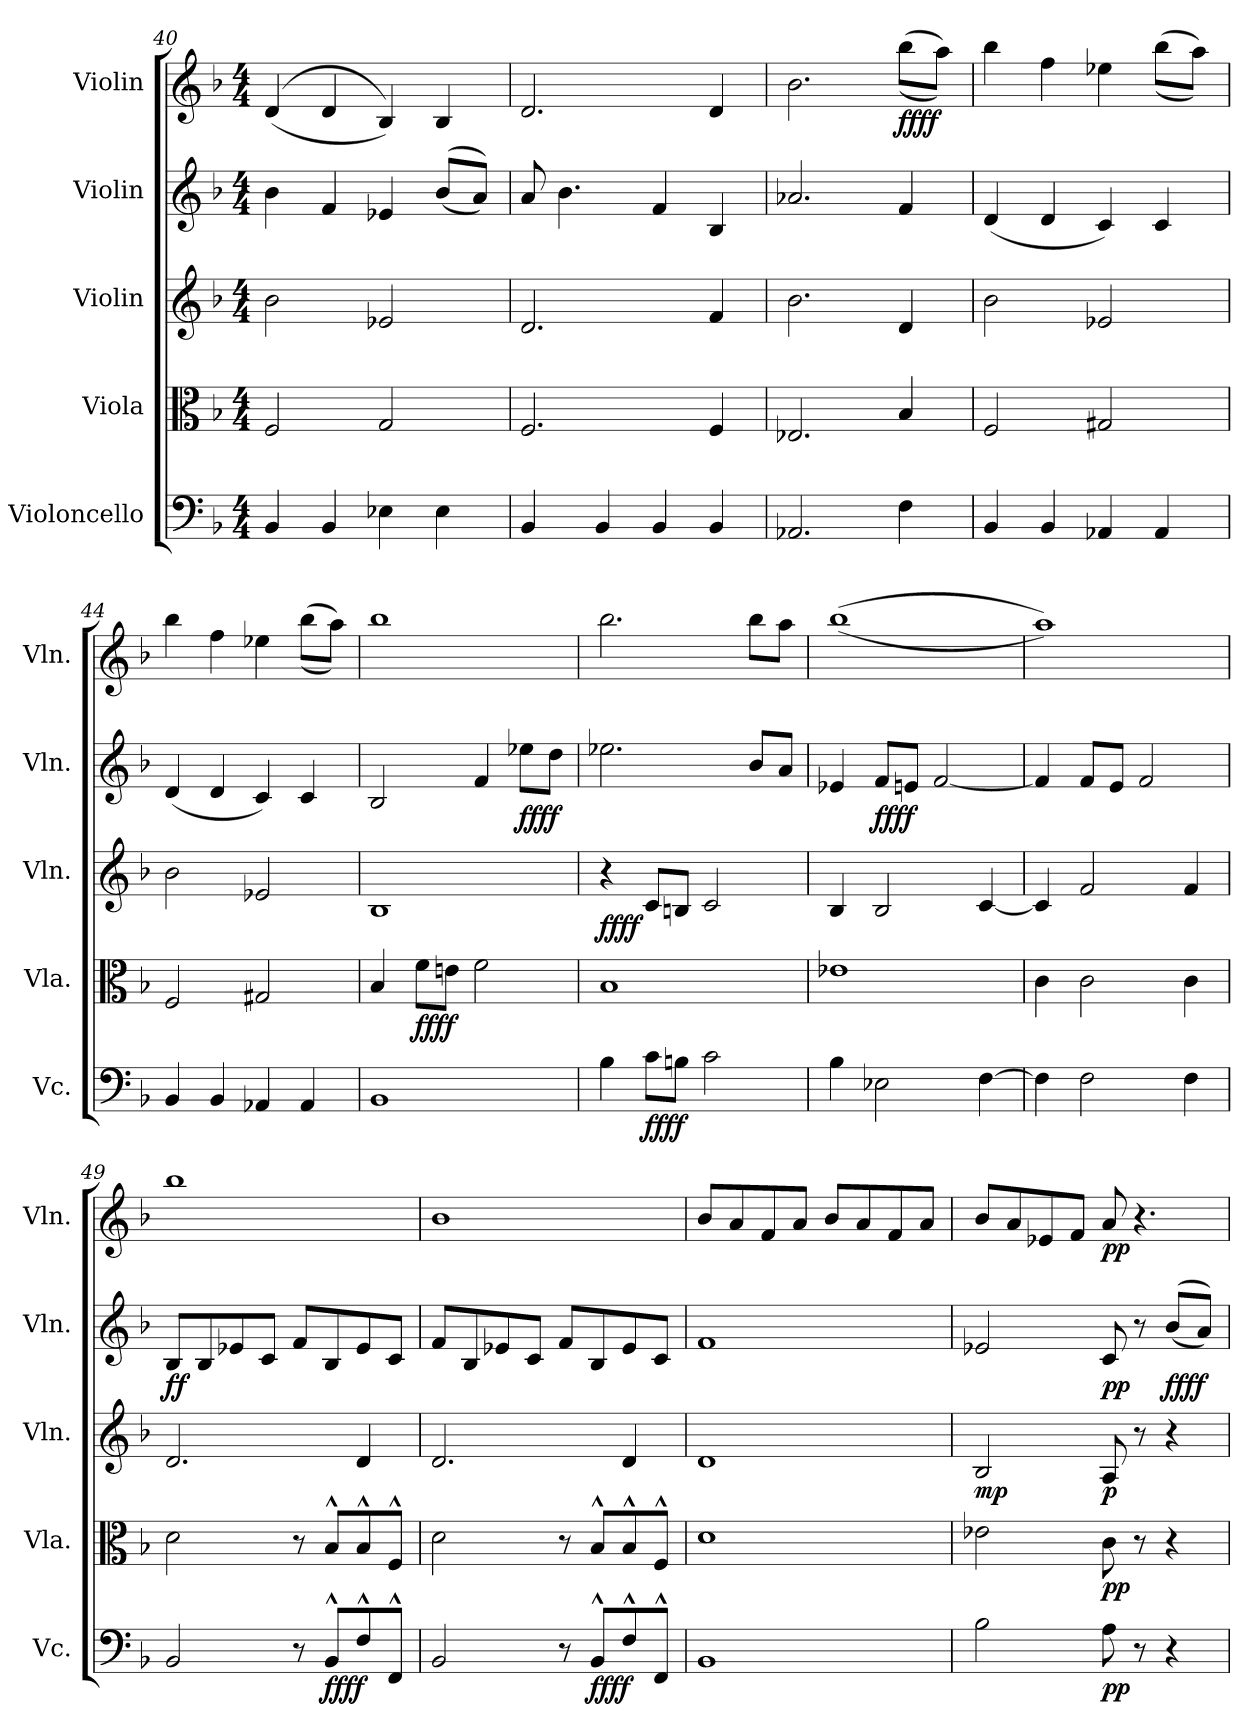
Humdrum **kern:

**kern	**dynam	**kern	**dynam	**kern	**dynam	**kern	**dynam	**kern	**dynam
*part5	*part5	*part4	*part4	*part3	*part3	*part2	*part2	*part1	*part1
*staff5	*staff5	*staff4	*staff4	*staff3	*staff3	*staff2	*staff2	*staff1	*staff1
*I"Violoncello	*	*I"Viola	*	*I"Violin	*	*I"Violin	*	*I"Violin	*
*I'Vc.	*	*I'Vla.	*	*I'Vln.	*	*I'Vln.	*	*I'Vln.	*
*clefF4	*	*clefC3	*	*clefG2	*	*clefG2	*	*clefG2	*
*k[b-]	*	*k[b-]	*	*k[b-]	*	*k[b-]	*	*k[b-]	*
*M4/4	*	*M4/4	*	*M4/4	*	*M4/4	*	*M4/4	*
=40	=40	=40	=40	=40	=40	=40	=40	=40	=40
!	!LO:DY:b	!	!	!	!	!	!	!	!
!	!LO:DY:n=1:b	!	!LO:DY:b	!	!	!	!	!	!
!	!	!	!LO:DY:n=1:b	!	!	!	!	!	!LO:DY:b
!	!	!	!	!	!	!	!	!	!LO:DY:n=1:b
4BB-/	sfp sfp	2F/	sfp sfp	2b-\	.	4b-\	.	((4d/	sfp sfp
4BB-/	.	.	.	.	.	4f/	.	4d/	.
4E-X\	.	2G/	.	2e-X/	.	4e-X/	.	4B-/))	.
4E-\	.	.	.	.	.	((8b-/L	.	4B-/	.
.	.	.	.	.	.	8a/J))	.	.	.
!!LO:LB:g=z
=41	=41	=41	=41	=41	=41	=41	=41	=41	=41
4BB-/	.	2.F/	.	2.d/	.	8a/	.	2.d/	.
.	.	.	.	.	.	4.b-\	.	.	.
4BB-/	.	.	.	.	.	.	.	.	.
4BB-/	.	.	.	.	.	4f/	.	.	.
4BB-/	.	4F/	.	4f/	.	4B-/	.	4d/	.
=42	=42	=42	=42	=42	=42	=42	=42	=42	=42
2.AA-X/	.	2.E-X/	.	2.b-\	.	2.a-X/	.	2.b-\	.
!	!	!	!	!	!	!	!	!	!LO:DY:b
!	!	!	!	!	!	!	!	!	!LO:DY:n=1:b
4F\	.	4B-/	.	4d/	.	4f/	.	((8bb-\L	ff ff
.	.	.	.	.	.	.	.	8aa\J))	.
=43	=43	=43	=43	=43	=43	=43	=43	=43	=43
4BB-/	.	2F/	.	2b-\	.	(4d/	.	4bb-\	.
4BB-/	.	.	.	.	.	4d/	.	4ff\	.
4AA-X/	.	2G#X/	.	2e-X/	.	4c/)	.	4ee-X\	.
4AA-/	.	.	.	.	.	4c/	.	((8bb-\L	.
.	.	.	.	.	.	.	.	8aa\J))	.
=44	=44	=44	=44	=44	=44	=44	=44	=44	=44
4BB-/	.	2F/	.	2b-\	.	(4d/	.	4bb-\	.
4BB-/	.	.	.	.	.	4d/	.	4ff\	.
4AA-X/	.	2G#X/	.	2e-X/	.	4c/)	.	4ee-X\	.
4AA-/	.	.	.	.	.	4c/	.	((8bb-\L	.
.	.	.	.	.	.	.	.	8aa\J))	.
=45	=45	=45	=45	=45	=45	=45	=45	=45	=45
1BB-	.	4B-/	.	1B-	.	2B-/	.	1bb-	.
!	!	!	!LO:DY:b	!	!	!	!	!	!
!	!	!	!LO:DY:n=1:b	!	!	!	!	!	!
.	.	8f\L	ff ff	.	.	.	.	.	.
.	.	8en\J	.	.	.	.	.	.	.
.	.	2f\	.	.	.	4f/	.	.	.
!	!	!	!	!	!	!	!LO:DY:b	!	!
!	!	!	!	!	!	!	!LO:DY:n=1:b	!	!
.	.	.	.	.	.	8ee-X\L	ff ff	.	.
.	.	.	.	.	.	8dd\J	.	.	.
=46	=46	=46	=46	=46	=46	=46	=46	=46	=46
!	!	!	!LO:DY:b	!	!	!	!	!	!
!	!	!	!LO:DY:n=1:b	!	!LO:DY:b	!	!	!	!
!	!	!	!	!	!LO:DY:n=1:b	!	!LO:DY:b	!	!
!	!	!	!	!	!	!	!LO:DY:n=1:b	!	!
4B-\	.	1B-	mf mf	4r	ff ff	2.ee-X\	mf mf	2.bb-\	.
!	!LO:DY:b	!	!	!	!	!	!	!	!
!	!LO:DY:n=1:b	!	!	!	!	!	!	!	!
8c\L	ff ff	.	.	8c/L	.	.	.	.	.
8Bn\J	.	.	.	8Bn/J	.	.	.	.	.
2c\	.	.	.	2c/	.	.	.	.	.
.	.	.	.	.	.	8b-/L	.	8bb-\L	.
.	.	.	.	.	.	8a/J	.	8aa\J	.
!!LO:PB:g=z
=47	=47	=47	=47	=47	=47	=47	=47	=47	=47
4B-\	.	1e-X	.	4B-/	.	4e-X/	.	((1bb-	.
!	!	!	!	!	!	!	!LO:DY:b	!	!
!	!	!	!	!	!	!	!LO:DY:n=1:b	!	!
2E-X\	.	.	.	2B-/	.	8f/L	ff ff	.	.
.	.	.	.	.	.	8en/J	.	.	.
.	.	.	.	.	.	[2f/	.	.	.
[4F\	.	.	.	[4c/	.	.	.	.	.
=48	=48	=48	=48	=48	=48	=48	=48	=48	=48
4F\]	.	4c\	.	4c/]	.	4f/]	.	1aa))	.
2F\	.	2c\	.	2f/	.	8f/L	.	.	.
.	.	.	.	.	.	8e/J	.	.	.
.	.	.	.	.	.	2f/	.	.	.
4F\	.	4c\	.	4f/	.	.	.	.	.
=49	=49	=49	=49	=49	=49	=49	=49	=49	=49
!	!	!	!	!	!	!	!LO:DY:b	!	!
!	!	!	!	!	!	!	!LO:DY:n=1:b	!	!
2BB-/	.	2d\	.	2.d/	.	8B-/L	f f	1bb-	.
.	.	.	.	.	.	8B-/	.	.	.
.	.	.	.	.	.	8e-X/	.	.	.
.	.	.	.	.	.	8c/J	.	.	.
8r	.	8r	.	.	.	8f/L	.	.	.
!	!LO:DY:b	!	!	!	!	!	!	!	!
!	!LO:DY:n=1:b	!	!	!	!	!	!	!	!
8BB-^^/L	ff ff	8B-^^/L	.	.	.	8B-/	.	.	.
8F^^/	.	8B-^^/	.	4d/	.	8e-/	.	.	.
8FF^^/J	.	8F^^/J	.	.	.	8c/J	.	.	.
=50	=50	=50	=50	=50	=50	=50	=50	=50	=50
2BB-/	.	2d\	.	2.d/	.	8f/L	.	1b-	.
.	.	.	.	.	.	8B-/	.	.	.
.	.	.	.	.	.	8e-X/	.	.	.
.	.	.	.	.	.	8c/J	.	.	.
8r	.	8r	.	.	.	8f/L	.	.	.
!	!LO:DY:b	!	!	!	!	!	!	!	!
!	!LO:DY:n=1:b	!	!	!	!	!	!	!	!
8BB-^^/L	ff ff	8B-^^/L	.	.	.	8B-/	.	.	.
8F^^/	.	8B-^^/	.	4d/	.	8e-/	.	.	.
8FF^^/J	.	8F^^/J	.	.	.	8c/J	.	.	.
=51	=51	=51	=51	=51	=51	=51	=51	=51	=51
!	!LO:DY:b	!	!	!	!	!	!	!	!
!	!LO:DY:n=1:b	!	!LO:DY:b	!	!	!	!	!	!
!	!	!	!LO:DY:n=1:b	!	!	!	!LO:DY:b	!	!
!	!	!	!	!	!	!	!LO:DY:n=1:b	!	!LO:DY:b
!	!	!	!	!	!	!	!	!	!LO:DY:n=1:b
1BB-	mf mf	1d	mf mf	1d	.	1f	mf mf	8b-/L	mf mf
.	.	.	.	.	.	.	.	8a/	.
.	.	.	.	.	.	.	.	8f/	.
.	.	.	.	.	.	.	.	8a/J	.
.	.	.	.	.	.	.	.	8b-/L	.
.	.	.	.	.	.	.	.	8a/	.
.	.	.	.	.	.	.	.	8f/	.
.	.	.	.	.	.	.	.	8a/J	.
!!LO:LB:g=z
=52	=52	=52	=52	=52	=52	=52	=52	=52	=52
!	!LO:DY:b	!	!	!	!	!	!	!	!
!	!LO:DY:n=1:b	!	!LO:DY:b	!	!	!	!	!	!
!	!	!	!LO:DY:n=1:b	!	!LO:DY:b	!	!LO:DY:b	!	!
!	!	!	!	!	!	!	!LO:DY:n=1:b	!	!LO:DY:b
!	!	!	!	!	!	!	!	!	!LO:DY:n=1:b
2B-\	mp mp	2e-X\	mp mp	2B-/	mp	2e-X/	mp mp	8b-/L	mp mp
.	.	.	.	.	.	.	.	8a/	.
.	.	.	.	.	.	.	.	8e-X/	.
.	.	.	.	.	.	.	.	8f/J	.
!	!LO:DY:n=2:b	!	!	!	!	!	!	!	!
!	!LO:DY:n=3:b	!	!LO:DY:n=2:b	!	!	!	!	!	!
!	!	!	!LO:DY:n=3:b	!	!LO:DY:b	!	!LO:DY:n=2:b	!	!
!	!	!	!	!	!	!	!LO:DY:n=3:b	!	!LO:DY:n=2:b
!	!	!	!	!	!	!	!	!	!LO:DY:n=3:b
8A\	p p	8c\	p p	8A/	p	8c/	p p	8a/	p p
8r	.	8r	.	8r	.	8r	.	4.r	.
!	!	!	!	!	!	!	!LO:DY:n=4:b	!	!
!	!	!	!	!	!	!	!LO:DY:n=5:b	!	!
4r	.	4r	.	4r	.	((8b-/L	ff ff	.	.
.	.	.	.	.	.	8a/J))	.	.	.
=	=	=	=	=	=	=	=	=	=
*-	*-	*-	*-	*-	*-	*-	*-	*-	*-
